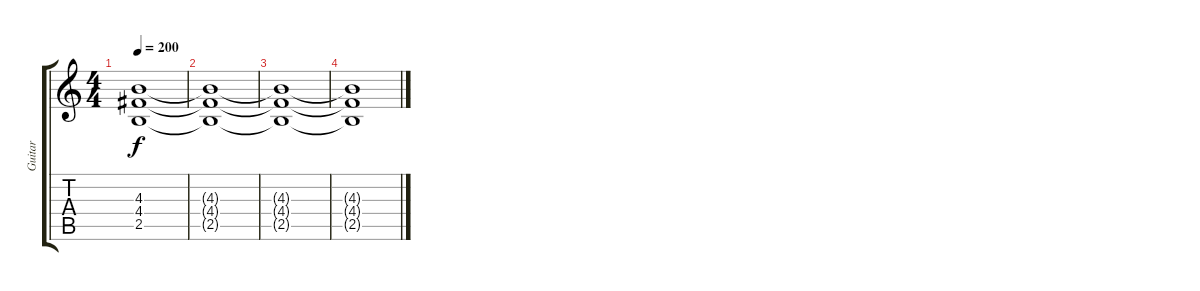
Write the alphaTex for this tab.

\track ("Guitar" "Guitar") {instrument distortionguitar}
\staff {score tabs}
\tuning (E4 B3 G3 D3 A2 E2) {hide}
\ts (4 4)
\tempo 200
\clef g2
\ks c
(4.3 4.4 2.5).1{dy f} |
(4.3{t} 4.4{t} 2.5{t}).1{volume 3} |
(4.3{t} 4.4{t} 2.5{t}).1 |
(4.3{t} 4.4{t} 2.5{t}).1
